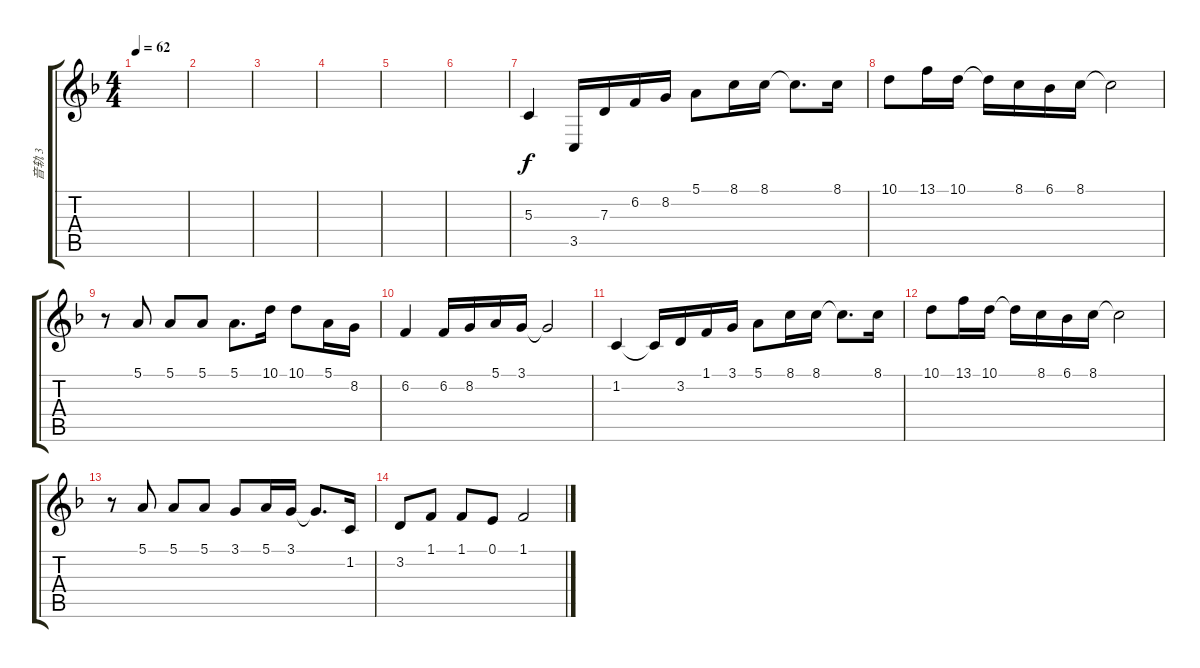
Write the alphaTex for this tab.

\track ("音轨 3" "音轨 3") {instrument violin}
\staff {score tabs}
\tuning (E4 B3 G3 D3 A2 E2) {hide}
\ts (4 4)
\tempo 62
\clef g2
\ks f
|
|
|
|
|
|
5.3.4 3.5.16 7.3.16 6.2.16 8.2.16 5.1.8 8.1.16 8.1.16 8.1{t}.8{d} 8.1.16 |
10.1.8 13.1.16 10.1.16 10.1{t}.16 8.1.16 6.1.16 8.1.16 8.1{t}.2 |
r.8 5.1.8 5.1.8 5.1.8 5.1.8{d} 10.1.16 10.1.8 5.1.16 8.2.16 |
6.2.4 6.2.16 8.2.16 5.1.16 3.1.16 3.1{t}.2 |
1.2.4 1.2{t}.16 3.2.16 1.1.16 3.1.16 5.1.8 8.1.16 8.1.16 8.1{t}.8{d} 8.1.16 |
10.1.8 13.1.16 10.1.16 10.1{t}.16 8.1.16 6.1.16 8.1.16 8.1{t}.2 |
r.8 5.1.8 5.1.8 5.1.8 3.1.8 5.1.16 3.1.16 3.1{t}.8{d} 1.2.16 |
3.2.8 1.1.8 1.1.8 0.1.8 1.1.2
